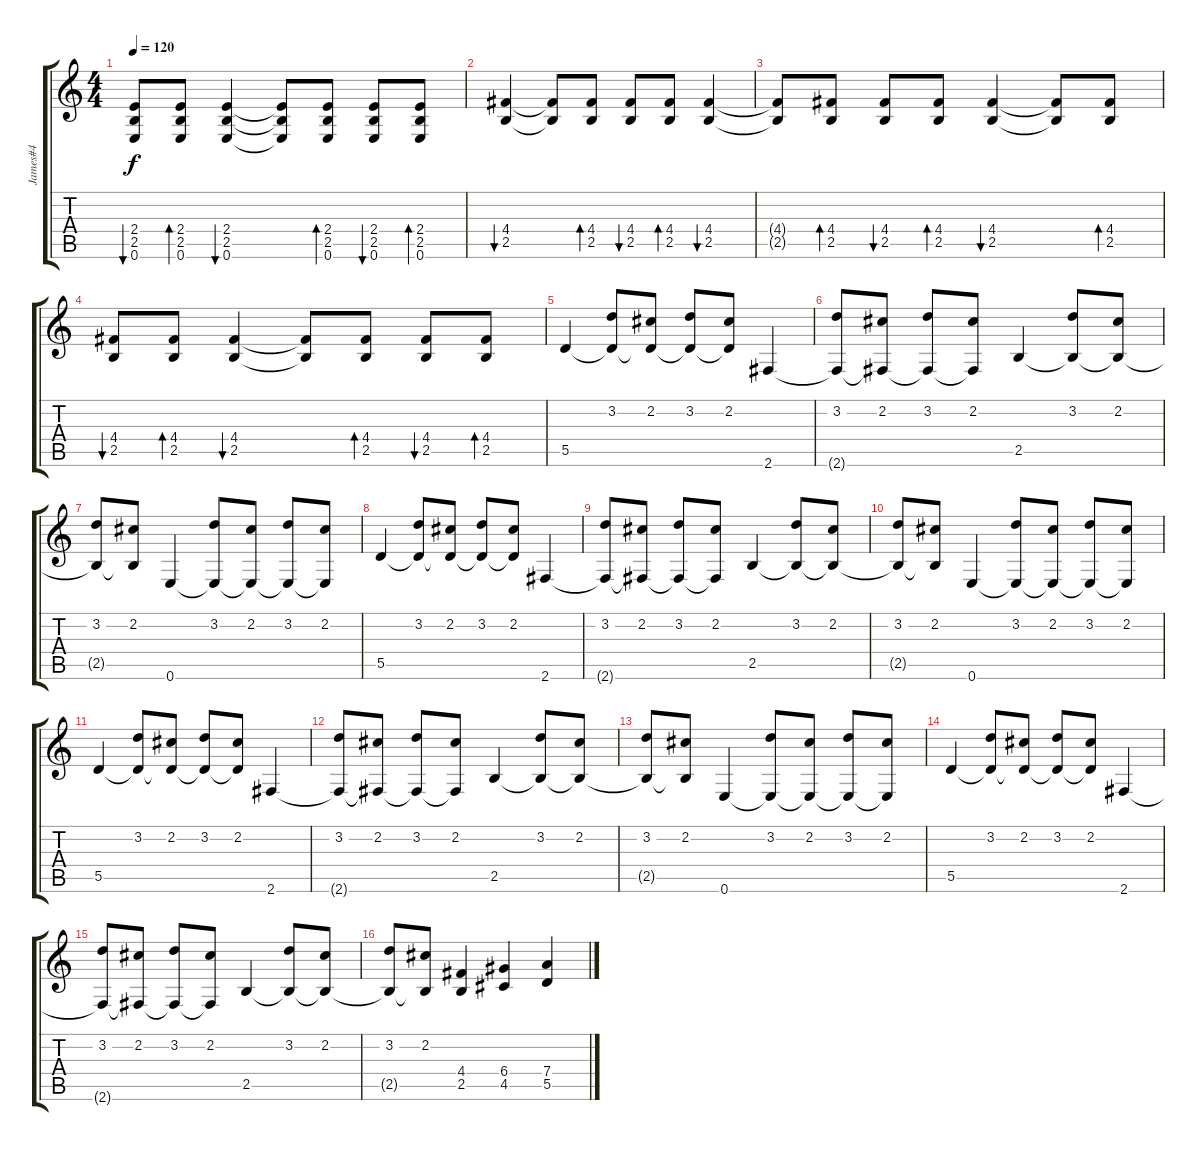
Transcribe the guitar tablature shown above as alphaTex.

\track ("James#4" "James#4") {instrument acousticguitarnylon}
\staff {score tabs}
\tuning (E4 B3 G3 D3 A2 E2) {hide}
\ts (4 4)
\tempo 120
\clef g2
\ks c
(2.4 2.5 0.6).8{bu 120 dy f} (2.4 2.5 0.6).8{bd 120} (2.4 2.5 0.6).4{bu 120} (2.4{t} 2.5{t} 0.6{t}).8 (2.4 2.5 0.6).8{bd 120} (2.4 2.5 0.6).8{bu 120} (2.4 2.5 0.6).8{bd 120} |
(4.4 2.5).4{bu 120} (4.4{t} 2.5{t}).8 (4.4 2.5).8{bd 120} (4.4 2.5).8{bu 120} (4.4 2.5).8{bd 120} (4.4 2.5).4{bu 120} |
(4.4{t} 2.5{t}).8 (4.4 2.5).8{bd 120} (4.4 2.5).8{bu 120} (4.4 2.5).8{bd 120} (4.4 2.5).4{bu 120} (4.4{t} 2.5{t}).8 (4.4 2.5).8{bd 120} |
(4.4 2.5).8{bu 120} (4.4 2.5).8{bd 120} (4.4 2.5).4{bu 120} (4.4{t} 2.5{t}).8 (4.4 2.5).8{bd 120} (4.4 2.5).8{bu 120} (4.4 2.5).8{bd 120} |
5.5.4{instrument acousticguitarsteel} (3.2 5.5{t}).8 (2.2 5.5{t}).8 (3.2 5.5{t}).8 (2.2 5.5{t}).8 2.6.4 |
(3.2 2.6{t}).8 (2.2 2.6{t}).8 (3.2 2.6{t}).8 (2.2 2.6{t}).8 2.5.4 (3.2 2.5{t}).8 (2.2 2.5{t}).8 |
(3.2 2.5{t}).8 (2.2 2.5{t}).8 0.6.4 (3.2 0.6{t}).8 (2.2 0.6{t}).8 (3.2 0.6{t}).8 (2.2 0.6{t}).8 |
5.5.4 (3.2 5.5{t}).8 (2.2 5.5{t}).8 (3.2 5.5{t}).8 (2.2 5.5{t}).8 2.6.4 |
(3.2 2.6{t}).8 (2.2 2.6{t}).8 (3.2 2.6{t}).8 (2.2 2.6{t}).8 2.5.4 (3.2 2.5{t}).8 (2.2 2.5{t}).8 |
(3.2 2.5{t}).8 (2.2 2.5{t}).8 0.6.4 (3.2 0.6{t}).8 (2.2 0.6{t}).8 (3.2 0.6{t}).8 (2.2 0.6{t}).8 |
5.5.4 (3.2 5.5{t}).8 (2.2 5.5{t}).8 (3.2 5.5{t}).8 (2.2 5.5{t}).8 2.6.4 |
(3.2 2.6{t}).8 (2.2 2.6{t}).8 (3.2 2.6{t}).8 (2.2 2.6{t}).8 2.5.4 (3.2 2.5{t}).8 (2.2 2.5{t}).8 |
(3.2 2.5{t}).8 (2.2 2.5{t}).8 0.6.4 (3.2 0.6{t}).8 (2.2 0.6{t}).8 (3.2 0.6{t}).8 (2.2 0.6{t}).8 |
5.5.4 (3.2 5.5{t}).8 (2.2 5.5{t}).8 (3.2 5.5{t}).8 (2.2 5.5{t}).8 2.6.4 |
(3.2 2.6{t}).8 (2.2 2.6{t}).8 (3.2 2.6{t}).8 (2.2 2.6{t}).8 2.5.4 (3.2 2.5{t}).8 (2.2 2.5{t}).8 |
(3.2 2.5{t}).8 (2.2 2.5{t}).8 (4.4 2.5).4{instrument acousticguitarnylon} (6.4 4.5).4 (7.4 5.5).4
